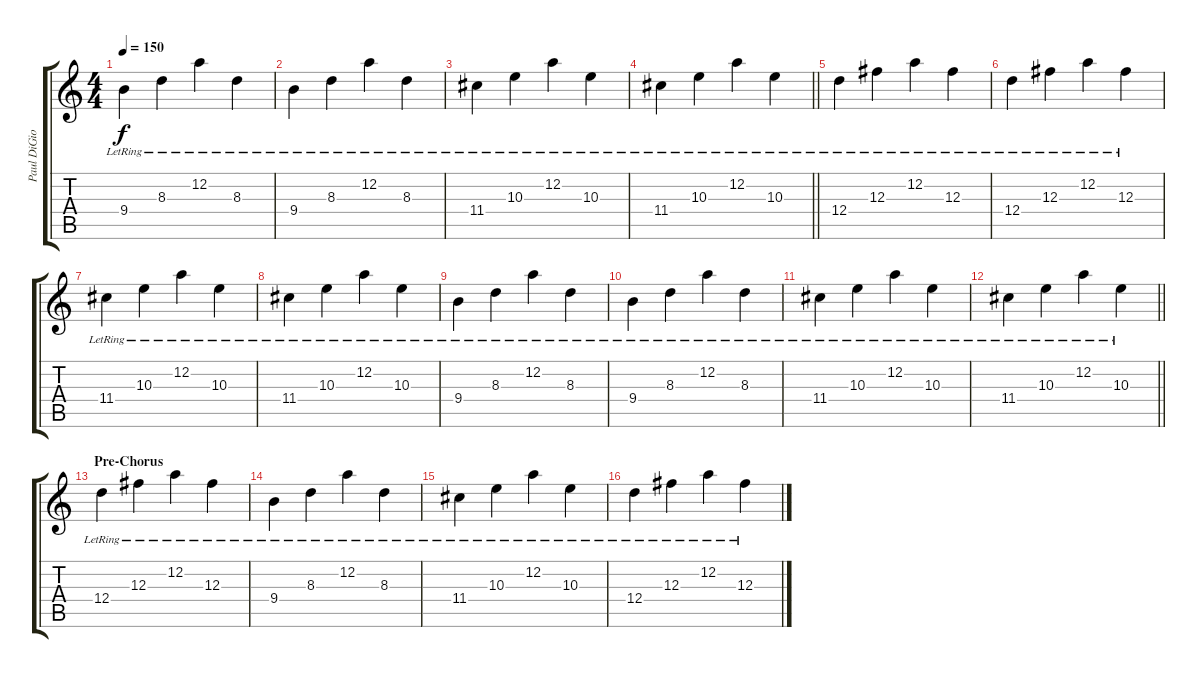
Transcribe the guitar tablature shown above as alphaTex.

\track ("Paul DiGiovanni (Lead Guitar)" "Paul DiGio") {instrument acousticguitarsteel}
\staff {score tabs}
\tuning (D4 A3 Gb3 D3 A2 D2) {hide}
\ts (4 4)
\tempo 150
\clef g2
\ks c
9.4{lr}.4{dy f} 8.3{lr}.4 12.2{lr}.4 8.3{lr}.4 |
9.4{lr}.4 8.3{lr}.4 12.2{lr}.4 8.3{lr}.4 |
11.4{lr}.4 10.3{lr}.4 12.2{lr}.4 10.3{lr}.4 |
\barLineRight lightlight
11.4{lr}.4 10.3{lr}.4 12.2{lr}.4 10.3{lr}.4 |
12.4{lr}.4 12.3{lr}.4 12.2{lr}.4 12.3{lr}.4 |
12.4{lr}.4 12.3{lr}.4 12.2{lr}.4 12.3{lr}.4 |
11.4{lr}.4 10.3{lr}.4 12.2{lr}.4 10.3{lr}.4 |
11.4{lr}.4 10.3{lr}.4 12.2{lr}.4 10.3{lr}.4 |
9.4{lr}.4 8.3{lr}.4 12.2{lr}.4 8.3{lr}.4 |
9.4{lr}.4 8.3{lr}.4 12.2{lr}.4 8.3{lr}.4 |
11.4{lr}.4 10.3{lr}.4 12.2{lr}.4 10.3{lr}.4 |
\barLineRight lightlight
11.4{lr}.4 10.3{lr}.4 12.2{lr}.4 10.3{lr}.4 |
\section ("" "Pre-Chorus")
12.4{lr}.4 12.3{lr}.4 12.2{lr}.4 12.3{lr}.4 |
9.4{lr}.4 8.3{lr}.4 12.2{lr}.4 8.3{lr}.4 |
11.4{lr}.4 10.3{lr}.4 12.2{lr}.4 10.3{lr}.4 |
12.4{lr}.4 12.3{lr}.4 12.2{lr}.4 12.3{lr}.4
